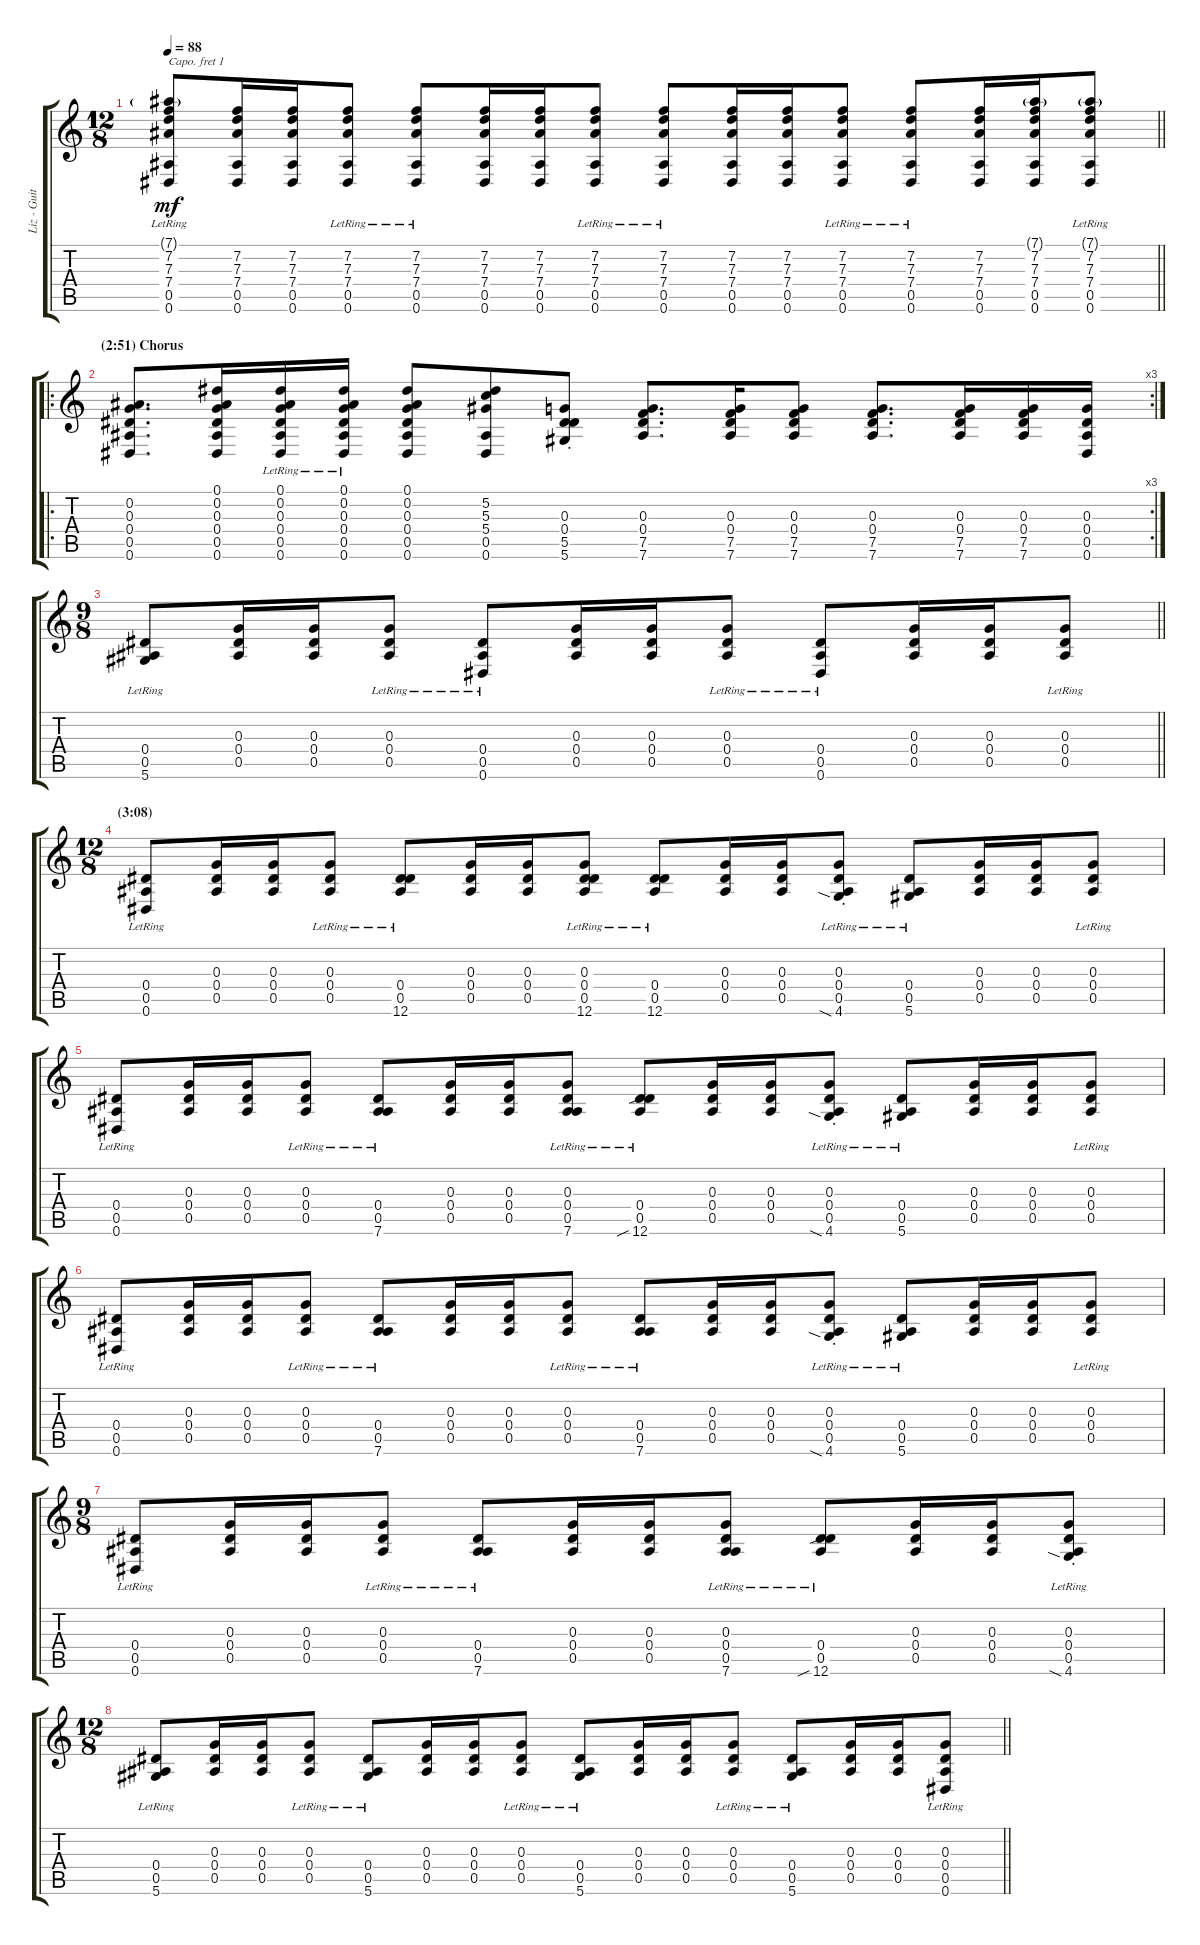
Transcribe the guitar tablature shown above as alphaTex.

\track ("Liz - Guitar" "Liz - Guit") {instrument electricguitarclean}
\staff {score tabs}
\capo 1
\tuning (D4 A3 Gb3 D3 A2 D2) {hide}
\ts (12 8)
\tempo 88
\clef g2
\barLineRight lightlight
\ks c
(7.1{g lr} 7.2{lr} 7.3 7.4 0.5 0.6{lr}).8{dy mf} (7.2 7.3 7.4 0.5 0.6).16 (7.2 7.3 7.4 0.5 0.6).16 (7.2 7.3{lr} 7.4 0.5 0.6).8 (7.2 7.3 7.4 0.5 0.6{lr}).8 (7.2 7.3 7.4 0.5 0.6).16 (7.2 7.3 7.4 0.5 0.6).16 (7.2 7.3{lr} 7.4 0.5 0.6).8 (7.2 7.3 7.4 0.5 0.6{lr}).8 (7.2 7.3 7.4 0.5 0.6).16 (7.2 7.3 7.4 0.5 0.6).16 (7.2 7.3{lr} 7.4 0.5 0.6).8 (7.2 7.3 7.4 0.5 0.6{lr}).8 (7.2 7.3 7.4 0.5 0.6).16 (7.1{g} 7.2 7.3 7.4 0.5 0.6).16 (7.1{g} 7.2 7.3{lr} 7.4 0.5 0.6).8 |
\ro
\rc 3
\section ("" "(2:51) Chorus")
(0.2 0.3 0.4 0.5 0.6).8{d} (0.1 0.2 0.3 0.4 0.5 0.6).16 (0.1 0.2 0.3{lr} 0.4 0.5 0.6).16 (0.1 0.2 0.3{lr} 0.4 0.5 0.6).16 (0.1 0.2 0.3 0.4 0.5 0.6).8 (5.2 5.3 5.4 0.5 0.6).8 (0.3{st} 0.4{st} 5.5{st} 5.6{st}).8 (0.3 0.4 7.5 7.6).8{d} (0.3 0.4 7.5 7.6).16 (0.3 0.4 7.5 7.6).8 (0.3 0.4 7.5 7.6).8{d} (0.3 0.4 7.5 7.6).16 (0.3 0.4 7.5 7.6).16 (0.3 0.4 0.5 0.6).16 |
\ts (9 8)
\barLineRight lightlight
(0.4 0.5 5.6{lr}).8 (0.3 0.4 0.5).16 (0.3 0.4 0.5).16 (0.3{lr} 0.4 0.5).8 (0.4 0.5 0.6{lr}).8 (0.3 0.4 0.5).16 (0.3 0.4 0.5).16 (0.3{lr} 0.4 0.5).8 (0.4 0.5 0.6{lr}).8 (0.3 0.4 0.5).16 (0.3 0.4 0.5).16 (0.3{lr} 0.4 0.5).8 |
\ts (12 8)
\section ("" "(3:08)")
(0.4 0.5 0.6{lr}).8 (0.3 0.4 0.5).16 (0.3 0.4 0.5).16 (0.3{lr} 0.4 0.5).8 (0.4 0.5 12.6{lr}).8 (0.3 0.4 0.5).16 (0.3 0.4 0.5).16 (0.3{lr} 0.4 0.5 12.6).8 (0.4 0.5 12.6{lr}).8 (0.3 0.4 0.5).16 (0.3 0.4 0.5).16 (0.3{lr} 0.4 0.5 4.6{sia st}).8 (0.4 0.5 5.6{lr}).8 (0.3 0.4 0.5).16 (0.3 0.4 0.5).16 (0.3{lr} 0.4 0.5).8 |
(0.4 0.5 0.6{lr}).8 (0.3 0.4 0.5).16 (0.3 0.4 0.5).16 (0.3{lr} 0.4 0.5).8 (0.4 0.5 7.6{lr}).8 (0.3 0.4 0.5).16 (0.3 0.4 0.5).16 (0.3{lr} 0.4 0.5 7.6).8 (0.4 0.5 12.6{sib lr}).8 (0.3 0.4 0.5).16 (0.3 0.4 0.5).16 (0.3{lr} 0.4 0.5 4.6{sia st}).8 (0.4 0.5 5.6{lr}).8 (0.3 0.4 0.5).16 (0.3 0.4 0.5).16 (0.3{lr} 0.4 0.5).8 |
(0.4 0.5 0.6{lr}).8 (0.3 0.4 0.5).16 (0.3 0.4 0.5).16 (0.3{lr} 0.4 0.5).8 (0.4 0.5 7.6{lr}).8 (0.3 0.4 0.5).16 (0.3 0.4 0.5).16 (0.3{lr} 0.4 0.5).8 (0.4 0.5 7.6{lr}).8 (0.3 0.4 0.5).16 (0.3 0.4 0.5).16 (0.3{lr} 0.4 0.5 4.6{sia st}).8 (0.4 0.5 5.6{lr}).8 (0.3 0.4 0.5).16 (0.3 0.4 0.5).16 (0.3{lr} 0.4 0.5).8 |
\ts (9 8)
(0.4 0.5 0.6{lr}).8 (0.3 0.4 0.5).16 (0.3 0.4 0.5).16 (0.3{lr} 0.4 0.5).8 (0.4 0.5 7.6{lr}).8 (0.3 0.4 0.5).16 (0.3 0.4 0.5).16 (0.3{lr} 0.4 0.5 7.6).8 (0.4 0.5 12.6{sib lr}).8 (0.3 0.4 0.5).16 (0.3 0.4 0.5).16 (0.3{lr} 0.4 0.5 4.6{sia st}).8 |
\ts (12 8)
\barLineRight lightlight
(0.4 0.5 5.6{lr}).8 (0.3 0.4 0.5).16 (0.3 0.4 0.5).16 (0.3{lr} 0.4 0.5).8 (0.4 0.5 5.6{lr}).8 (0.3 0.4 0.5).16 (0.3 0.4 0.5).16 (0.3{lr} 0.4 0.5).8 (0.4 0.5 5.6{lr}).8 (0.3 0.4 0.5).16 (0.3 0.4 0.5).16 (0.3{lr} 0.4 0.5).8 (0.4 0.5 5.6{lr}).8 (0.3 0.4 0.5).16 (0.3 0.4 0.5).16 (0.3{lr} 0.4 0.5 0.6).8
